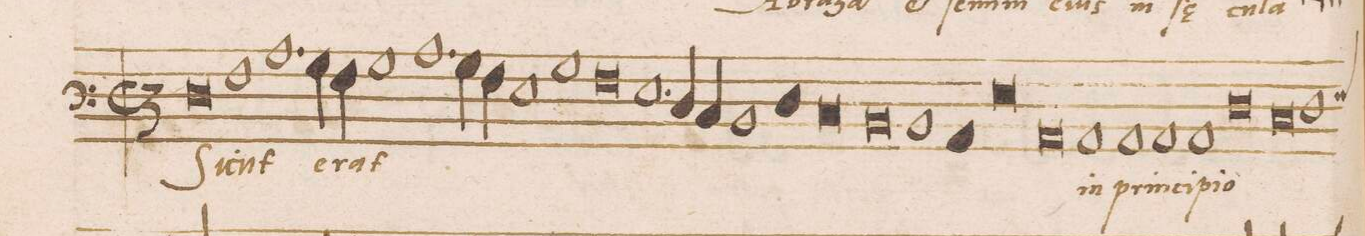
**kern	**text
*I"BASVS	*
*clefF3	*
*k[]	*
*met(C|)	*
*M3/1	*
0F	Si-
1A	-cut
=173-	=173-
1.c	.
4B\	e-
4A\	-rat
1B	.
=174-	=174-
1.c	.
4B\	.
4A\	.
1G	.
=175-	=175-
1B	.
0A	.
=176-	=176-
1.G	.
4F/	.
4E/	.
1D	.
=177-	=177-
*col	*
1F	.
0E	.
*Xcol	*
=178-	=178-
0D	.
1D	.
=179-	=179-
*col	*
1C	.
0G	.
*Xcol	*
=180-	=180-
0C	.
1C	in
=181-	=181-
1C	prin-
1C	-ci-
1C	-pi-
=182-	=182-
0.F	-o
=183-	=183-
0E	.
1F	.
*custos:G	*
=184-	=184-
*-	*-
